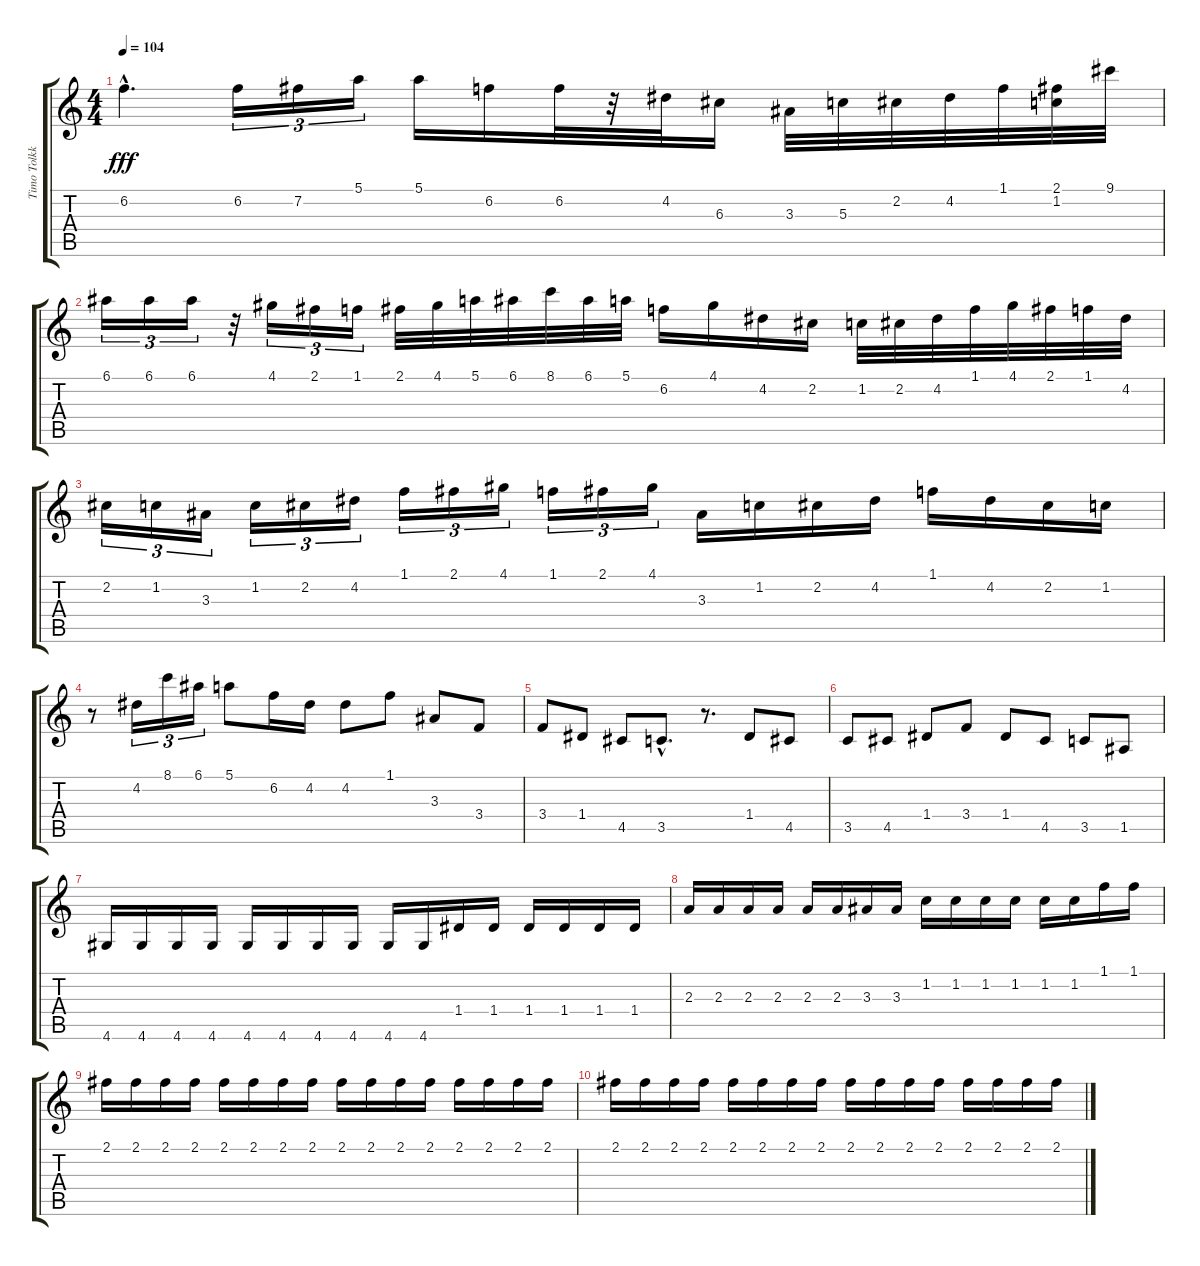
\track ("Timo Tolkki" "Timo Tolkk") {instrument distortionguitar}
\staff {score tabs}
\tuning (E4 B3 G3 D3 A2 E2) {hide}
\ts (4 4)
\tempo 104
\clef g2
\ks c
6.2{hac}.4{d dy fff} 6.2.16{tu (3 2)} 7.2.16{tu (3 2)} 5.1.16{tu (3 2)} 5.1.16 6.2.16 6.2.32 r.32 4.2.32 6.3.16 3.3.32 5.3.32 2.2.32 4.2.32 1.1.32 (2.1 1.2).32 9.1.32 |
6.1.16{tu (3 2)} 6.1.16{tu (3 2)} 6.1.16{tu (3 2)} r.32 4.1.16{tu (3 2)} 2.1.16{tu (3 2)} 1.1.16{tu (3 2)} 2.1.32 4.1.32 5.1.32 6.1.32 8.1.32 6.1.32 5.1.32 6.2.16 4.1.16 4.2.16 2.2.16 1.2.32 2.2.32 4.2.32 1.1.32 4.1.32 2.1.32 1.1.32 4.2.32 |
2.2.16{tu (3 2)} 1.2.16{tu (3 2)} 3.3.16{tu (3 2)} 1.2.16{tu (3 2)} 2.2.16{tu (3 2)} 4.2.16{tu (3 2)} 1.1.16{tu (3 2)} 2.1.16{tu (3 2)} 4.1.16{tu (3 2)} 1.1.16{tu (3 2)} 2.1.16{tu (3 2)} 4.1.16{tu (3 2)} 3.3.16 1.2.16 2.2.16 4.2.16 1.1.16 4.2.16 2.2.16 1.2.16 |
r.8 4.2.16{tu (3 2)} 8.1.16{tu (3 2)} 6.1.16{tu (3 2)} 5.1.8 6.2.16 4.2.16 4.2.8 1.1.8 3.3.8 3.4.8 |
3.4.8 1.4.8 4.5.8 3.5{hac}.8{d} r.8{d} 1.4.8 4.5.8 |
3.5.8 4.5.8 1.4.8 3.4.8 1.4.8 4.5.8 3.5.8 1.5.8 |
4.6.16 4.6.16 4.6.16 4.6.16 4.6.16 4.6.16 4.6.16 4.6.16 4.6.16 4.6.16 1.4.16 1.4.16 1.4.16 1.4.16 1.4.16 1.4.16 |
2.3.16 2.3.16 2.3.16 2.3.16 2.3.16 2.3.16 3.3.16 3.3.16 1.2.16 1.2.16 1.2.16 1.2.16 1.2.16 1.2.16 1.1.16 1.1.16 |
2.1.16 2.1.16 2.1.16 2.1.16 2.1.16 2.1.16 2.1.16 2.1.16 2.1.16 2.1.16 2.1.16 2.1.16 2.1.16 2.1.16 2.1.16 2.1.16 |
2.1.16 2.1.16 2.1.16 2.1.16 2.1.16 2.1.16 2.1.16 2.1.16 2.1.16 2.1.16 2.1.16 2.1.16 2.1.16 2.1.16 2.1.16 2.1.16
